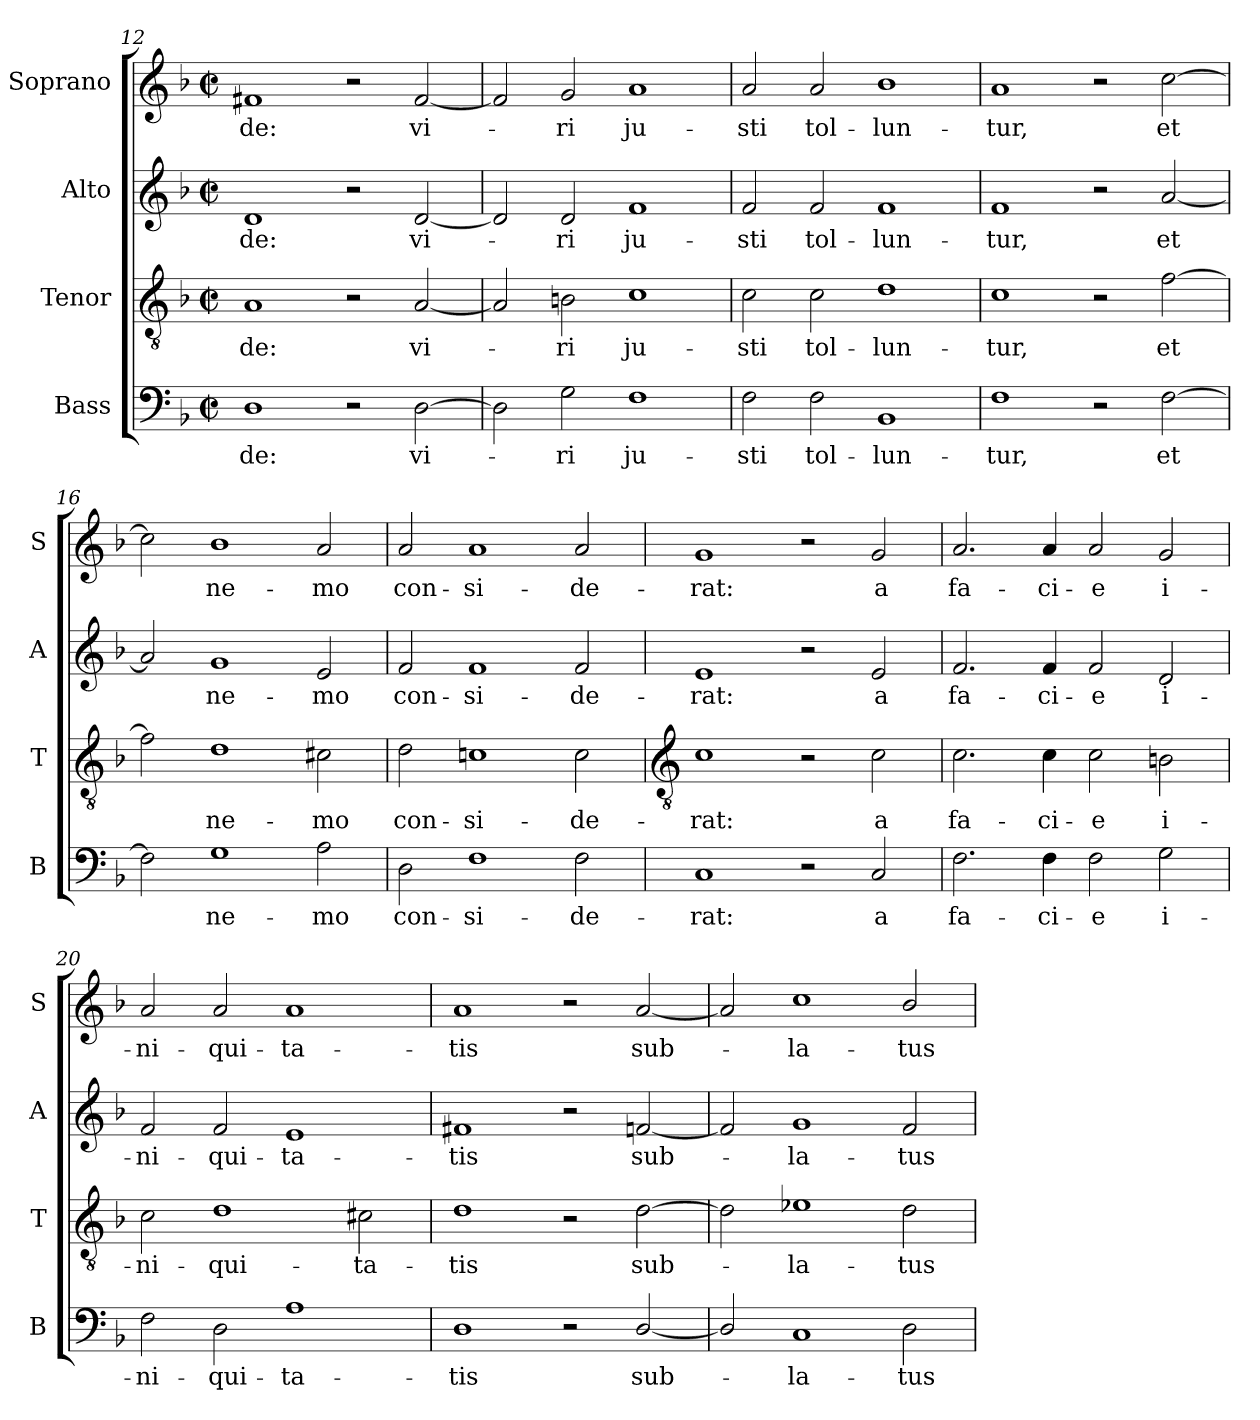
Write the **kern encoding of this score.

**kern	**text	**kern	**text	**kern	**text	**kern	**text
*part4	*part4	*part3	*part3	*part2	*part2	*part1	*part1
*staff4	*staff4	*staff3	*staff3	*staff2	*staff2	*staff1	*staff1
*I"Bass	*	*I"Tenor	*	*I"Alto	*	*I"Soprano	*
*I'B	*	*I'T	*	*I'A	*	*I'S	*
*clefF4	*	*clefGv2	*	*clefG2	*	*clefG2	*
*k[b-]	*	*k[b-]	*	*k[b-]	*	*k[b-]	*
*F:	*	*F:	*	*F:	*	*F:	*
*M4/2	*	*M4/2	*	*M4/2	*	*M4/2	*
*met(c|)	*	*met(c|)	*	*met(c|)	*	*met(c|)	*
=12	=12	=12	=12	=12	=12	=12	=12
!	!LO:LY:b	!	!LO:LY:b	!	!LO:LY:b	!	!LO:LY:b
1D	-de:	1A	-de:	1d	-de:	1f#X	-de:
2r	.	2r	.	2r	.	2r	.
!	!LO:LY:b	!	!LO:LY:b	!	!LO:LY:b	!	!LO:LY:b
[2D	vi-	[2A	vi-	[2d	vi-	[2f#	vi-
=13	=13	=13	=13	=13	=13	=13	=13
2D]	.	2A]	.	2d]	.	2f#]	.
!	!LO:LY:b	!	!LO:LY:b	!	!LO:LY:b	!	!LO:LY:b
2G	ri	2Bn	ri	2d	ri	2g	ri
!	!LO:LY:b	!	!LO:LY:b	!	!LO:LY:b	!	!LO:LY:b
1F	ju-	1c	ju-	1f	ju-	1a	ju-
=14	=14	=14	=14	=14	=14	=14	=14
!	!LO:LY:b	!	!LO:LY:b	!	!LO:LY:b	!	!LO:LY:b
2F	-sti	2c	-sti	2f	-sti	2a	-sti
!	!LO:LY:b	!	!LO:LY:b	!	!LO:LY:b	!	!LO:LY:b
2F	tol-	2c	tol-	2f	tol-	2a	tol-
!	!LO:LY:b	!	!LO:LY:b	!	!LO:LY:b	!	!LO:LY:b
1BB-	-lun-	1d	-lun-	1f	-lun-	1b-	-lun-
=15	=15	=15	=15	=15	=15	=15	=15
!	!LO:LY:b	!	!LO:LY:b	!	!LO:LY:b	!	!LO:LY:b
1F	-tur,	1c	-tur,	1f	-tur,	1a	-tur,
2r	.	2r	.	2r	.	2r	.
!	!LO:LY:b	!	!LO:LY:b	!	!LO:LY:b	!	!LO:LY:b
[2F	et	[2f	et	[2a	et	[2cc	et
=16	=16	=16	=16	=16	=16	=16	=16
2F]	.	2f]	.	2a]	.	2cc]	.
!	!LO:LY:b	!	!LO:LY:b	!	!LO:LY:b	!	!LO:LY:b
1G	ne-	1d	ne-	1g	ne-	1b-	ne-
!	!LO:LY:b	!	!LO:LY:b	!	!LO:LY:b	!	!LO:LY:b
2A	-mo	2c#X	-mo	2e	-mo	2a	-mo
=17	=17	=17	=17	=17	=17	=17	=17
!	!LO:LY:b	!	!LO:LY:b	!	!LO:LY:b	!	!LO:LY:b
2D	con-	2d	con-	2f	con-	2a	con-
!	!LO:LY:b	!	!LO:LY:b	!	!LO:LY:b	!	!LO:LY:b
1F	-si-	1cn	-si-	1f	-si-	1a	-si-
!	!LO:LY:b	!	!LO:LY:b	!	!LO:LY:b	!	!LO:LY:b
2F	-de-	2c	-de-	2f	-de-	2a	-de-
!!LO:LB:g=z
=18	=18	=18	=18	=18	=18	=18	=18
*	*	*clefGv2	*	*	*	*	*
!	!LO:LY:b	!	!LO:LY:b	!	!LO:LY:b	!	!LO:LY:b
1C	-rat:	1c	-rat:	1e	-rat:	1g	-rat:
2r	.	2r	.	2r	.	2r	.
!	!LO:LY:b	!	!LO:LY:b	!	!LO:LY:b	!	!LO:LY:b
2C	a	2c	a	2e	a	2g	a
=19	=19	=19	=19	=19	=19	=19	=19
!	!LO:LY:b	!	!LO:LY:b	!	!LO:LY:b	!	!LO:LY:b
2.F	fa-	2.c	fa-	2.f	fa-	2.a	fa-
!	!LO:LY:b	!	!LO:LY:b	!	!LO:LY:b	!	!LO:LY:b
4F	-ci-	4c	-ci-	4f	-ci-	4a	-ci-
!	!LO:LY:b	!	!LO:LY:b	!	!LO:LY:b	!	!LO:LY:b
2F	-e	2c	-e	2f	-e	2a	-e
!	!LO:LY:b	!	!LO:LY:b	!	!LO:LY:b	!	!LO:LY:b
2G	i-	2Bn	i-	2d	i-	2g	i-
=20	=20	=20	=20	=20	=20	=20	=20
!	!LO:LY:b	!	!LO:LY:b	!	!LO:LY:b	!	!LO:LY:b
2F	-ni-	2c	-ni-	2f	-ni-	2a	-ni-
!	!LO:LY:b	!	!LO:LY:b	!	!LO:LY:b	!	!LO:LY:b
2D	-qui-	1d	-qui-	2f	-qui-	2a	-qui-
!	!LO:LY:b	!	!	!	!LO:LY:b	!	!LO:LY:b
1A	-ta-	.	.	1e	-ta-	1a	-ta-
!	!	!	!LO:LY:b	!	!	!	!
.	.	2c#X	-ta-	.	.	.	.
=21	=21	=21	=21	=21	=21	=21	=21
!	!LO:LY:b	!	!LO:LY:b	!	!LO:LY:b	!	!LO:LY:b
1D	-tis	1d	-tis	1f#X	-tis	1a	-tis
2r	.	2r	.	2r	.	2r	.
!	!LO:LY:b	!	!LO:LY:b	!	!LO:LY:b	!	!LO:LY:b
[2D/	sub-	[2d	sub-	[2f	sub-	[2a	sub-
=22	=22	=22	=22	=22	=22	=22	=22
2D/]	.	2d]	.	2f]	.	2a]	.
!	!LO:LY:b	!	!LO:LY:b	!	!LO:LY:b	!	!LO:LY:b
1C	la-	1e-X	la-	1g	la-	1cc	la-
!	!LO:LY:b	!	!LO:LY:b	!	!LO:LY:b	!	!LO:LY:b
2D	-tus	2d	-tus	2f	-tus	2b-/	-tus
=	=	=	=	=	=	=	=
*-	*-	*-	*-	*-	*-	*-	*-
